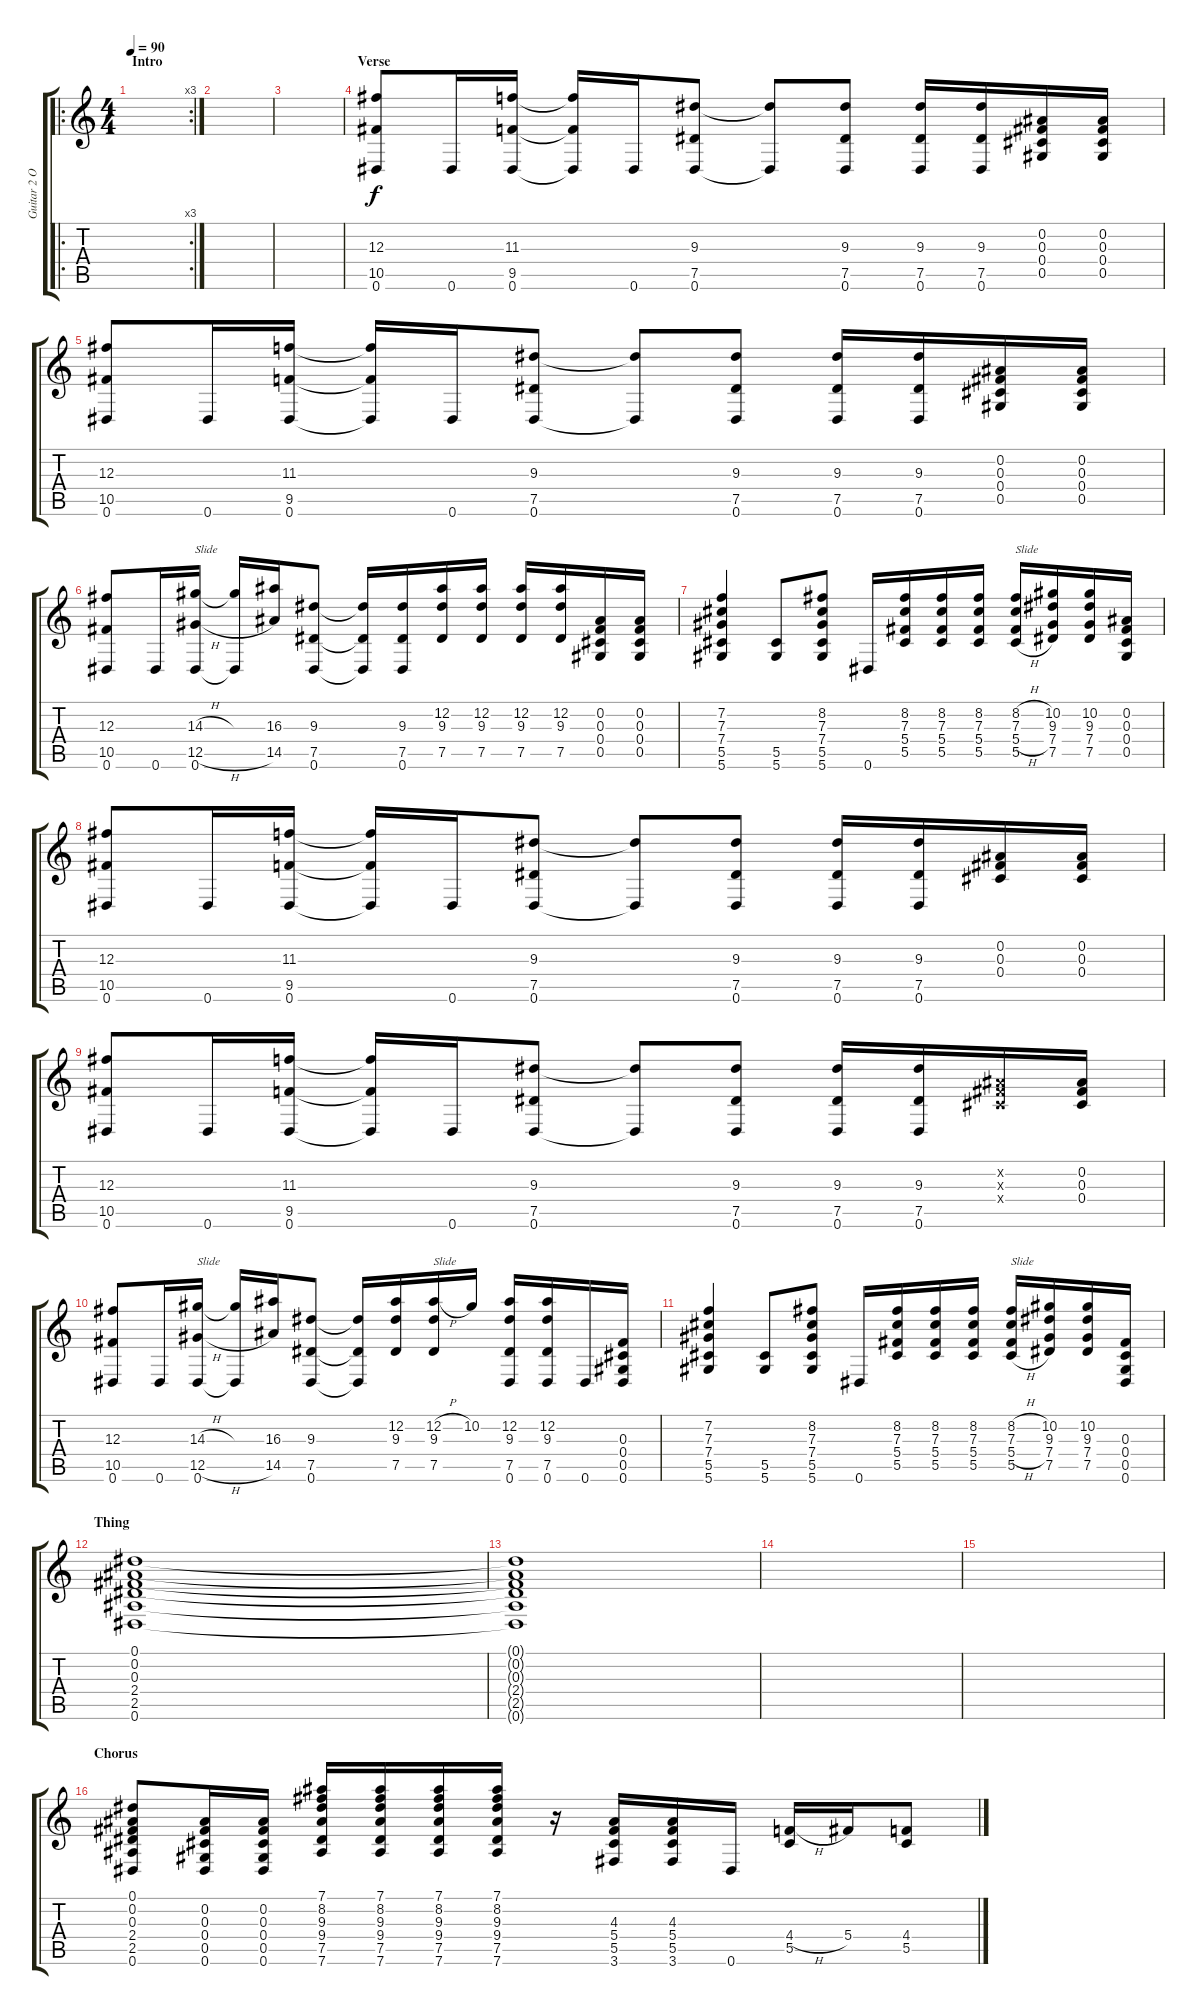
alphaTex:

\track ("Guitar 2 Overdub" "Guitar 2 O") {instrument overdrivenguitar}
\staff {score tabs}
\tuning (Eb4 Bb3 Gb3 Db3 Ab2 Eb2) {hide}
\ro
\rc 3
\ts (4 4)
\section ("" "Intro")
\tempo 90
\clef g2
\ks c
|
|
|
\section ("" "Verse")
(12.3 10.5 0.6).8 0.6.16 (11.3 9.5 0.6).16 (11.3{t} 9.5{t} 0.6{t}).16 0.6.16 (9.3 7.5 0.6).8 (9.3{t} 0.6{t}).8 (9.3 7.5 0.6).8 (9.3 7.5 0.6).16 (9.3 7.5 0.6).16 (0.2 0.3 0.4 0.5).16 (0.2 0.3 0.4 0.5).16 |
(12.3 10.5 0.6).8 0.6.16 (11.3 9.5 0.6).16 (11.3{t} 9.5{t} 0.6{t}).16 0.6.16 (9.3 7.5 0.6).8 (9.3{t} 0.6{t}).8 (9.3 7.5 0.6).8 (9.3 7.5 0.6).16 (9.3 7.5 0.6).16 (0.2 0.3 0.4 0.5).16 (0.2 0.3 0.4 0.5).16 |
(12.3 10.5 0.6).8 0.6.16 (14.3{h} 12.5{h} 0.6).16{txt "Slide"} (14.3{t} 0.6{t}).16 (16.3 14.5).16 (9.3 7.5 0.6).8 (9.3{t} 7.5{t} 0.6{t}).16 (9.3 7.5 0.6).16 (12.2 9.3 7.5).16 (12.2 9.3 7.5).16 (12.2 9.3 7.5).16 (12.2 9.3 7.5).16 (0.2 0.3 0.4 0.5).16 (0.2 0.3 0.4 0.5).16 |
(7.2 7.3 7.4 5.5 5.6).4 (5.5 5.6).8 (8.2 7.3 7.4 5.5 5.6).8 0.6.16 (8.2 7.3 5.4 5.5).16 (8.2 7.3 5.4 5.5).16 (8.2 7.3 5.4 5.5).16 (8.2{h} 7.3{h} 5.4{h} 5.5{h}).16{txt "Slide"} (10.2 9.3 7.4 7.5).16 (10.2 9.3 7.4 7.5).16 (0.2 0.3 0.4 0.5).16 |
(12.3 10.5 0.6).8 0.6.16 (11.3 9.5 0.6).16 (11.3{t} 9.5{t} 0.6{t}).16 0.6.16 (9.3 7.5 0.6).8 (9.3{t} 0.6{t}).8 (9.3 7.5 0.6).8 (9.3 7.5 0.6).16 (9.3 7.5 0.6).16 (0.2 0.3 0.4).16 (0.2 0.3 0.4).16 |
(12.3 10.5 0.6).8 0.6.16 (11.3 9.5 0.6).16 (11.3{t} 9.5{t} 0.6{t}).16 0.6.16 (9.3 7.5 0.6).8 (9.3{t} 0.6{t}).8 (9.3 7.5 0.6).8 (9.3 7.5 0.6).16 (9.3 7.5 0.6).16 (0.2{x} 0.3{x} 0.4{x}).16 (0.2 0.3 0.4).16 |
(12.3 10.5 0.6).8 0.6.16 (14.3{h} 12.5{h} 0.6).16{txt "Slide"} (14.3{t} 0.6{t}).16 (16.3 14.5).16 (9.3 7.5 0.6).8 (9.3{t} 7.5{t} 0.6{t}).16 (12.2 9.3 7.5).16 (12.2{h} 9.3 7.5).16{txt "Slide"} 10.2.16 (12.2 9.3 7.5 0.6).16 (12.2 9.3 7.5 0.6).16 0.6.16 (0.3 0.4 0.5 0.6).16 |
(7.2 7.3 7.4 5.5 5.6).4 (5.5 5.6).8 (8.2 7.3 7.4 5.5 5.6).8 0.6.16 (8.2 7.3 5.4 5.5).16 (8.2 7.3 5.4 5.5).16 (8.2 7.3 5.4 5.5).16 (8.2{h} 7.3{h} 5.4{h} 5.5{h}).16{txt "Slide"} (10.2 9.3 7.4 7.5).16 (10.2 9.3 7.4 7.5).16 (0.3 0.4 0.5 0.6).16 |
\section ("" "Thing")
(0.1 0.2 0.3 2.4 2.5 0.6).1 |
(0.1{t} 0.2{t} 0.3{t} 2.4{t} 2.5{t} 0.6{t}).1 |
|
|
\section ("" "Chorus")
(0.1 0.2 0.3 2.4 2.5 0.6).8 (0.2 0.3 0.4 0.5 0.6).16 (0.2 0.3 0.4 0.5 0.6).16 (7.1 8.2 9.3 9.4 7.5 7.6).16 (7.1 8.2 9.3 9.4 7.5 7.6).16 (7.1 8.2 9.3 9.4 7.5 7.6).16 (7.1 8.2 9.3 9.4 7.5 7.6).16 r.16 (4.3 5.4 5.5 3.6).16 (4.3 5.4 5.5 3.6).16 0.6.16 (4.4{h} 5.5).16 5.4.16 (4.4{ss} 5.5{ss}).8
